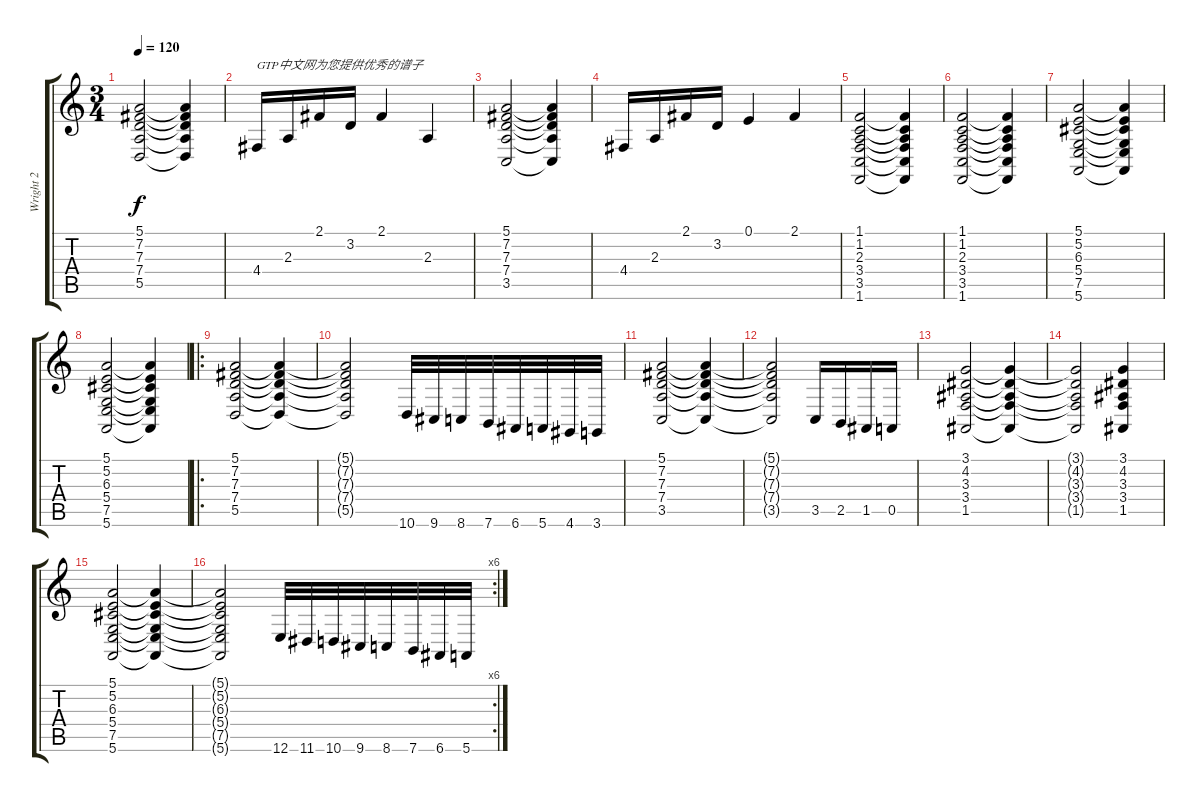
\track ("Wright 2" "Wright 2") {instrument stringensemble2}
\staff {score tabs}
\tuning (E4 B3 G3 D3 A2 E2) {hide}
\ts (3 4)
\tempo 120
\clef g2
\ks c
(5.1 7.2 7.3 7.4 5.5).2{dy f instrument stringensemble2} (5.1{t} 7.2{t} 7.3{t} 7.4{t} 5.5{t}).4 |
4.4.16{txt "GTP中文网为您提供优秀的谱子"} 2.3.16 2.1.16 3.2.16 2.1.4 2.3.4 |
(5.1 7.2 7.3 7.4 3.5).2 (5.1{t} 7.2{t} 7.3{t} 7.4{t} 3.5{t}).4 |
4.4.16 2.3.16 2.1.16 3.2.16 0.1.4 2.1.4 |
(1.1 1.2 2.3 3.4 3.5 1.6).2 (1.1{t} 1.2{t} 2.3{t} 3.4{t} 3.5{t} 1.6{t}).4 |
(1.1 1.2 2.3 3.4 3.5 1.6).2 (1.1{t} 1.2{t} 2.3{t} 3.4{t} 3.5{t} 1.6{t}).4 |
(5.1 5.2 6.3 5.4 7.5 5.6).2 (5.1{t} 5.2{t} 6.3{t} 5.4{t} 7.5{t} 5.6{t}).4 |
(5.1 5.2 6.3 5.4 7.5 5.6).2 (5.1{t} 5.2{t} 6.3{t} 5.4{t} 7.5{t} 5.6{t}).4 |
\ro
(5.1 7.2 7.3 7.4 5.5).2 (5.1{t} 7.2{t} 7.3{t} 7.4{t} 5.5{t}).4 |
(5.1{t} 7.2{t} 7.3{t} 7.4{t} 5.5{t}).2 10.6.32 9.6.32 8.6.32 7.6.32 6.6.32 5.6.32 4.6.32 3.6.32 |
(5.1 7.2 7.3 7.4 3.5).2 (5.1{t} 7.2{t} 7.3{t} 7.4{t} 3.5{t}).4 |
(5.1{t} 7.2{t} 7.3{t} 7.4{t} 3.5{t}).2 3.5.16 2.5.16 1.5.16 0.5.16 |
(3.1 4.2 3.3 3.4 1.5).2 (3.1{t} 4.2{t} 3.3{t} 3.4{t} 1.5{t}).4 |
(3.1{t} 4.2{t} 3.3{t} 3.4{t} 1.5{t}).2 (3.1 4.2 3.3 3.4 1.5).4 |
(5.1 5.2 6.3 5.4 7.5 5.6).2 (5.1{t} 5.2{t} 6.3{t} 5.4{t} 7.5{t} 5.6{t}).4 |
\rc 6
(5.1{t} 5.2{t} 6.3{t} 5.4{t} 7.5{t} 5.6{t}).2 12.6.32 11.6.32 10.6.32 9.6.32 8.6.32 7.6.32 6.6.32 5.6.32
